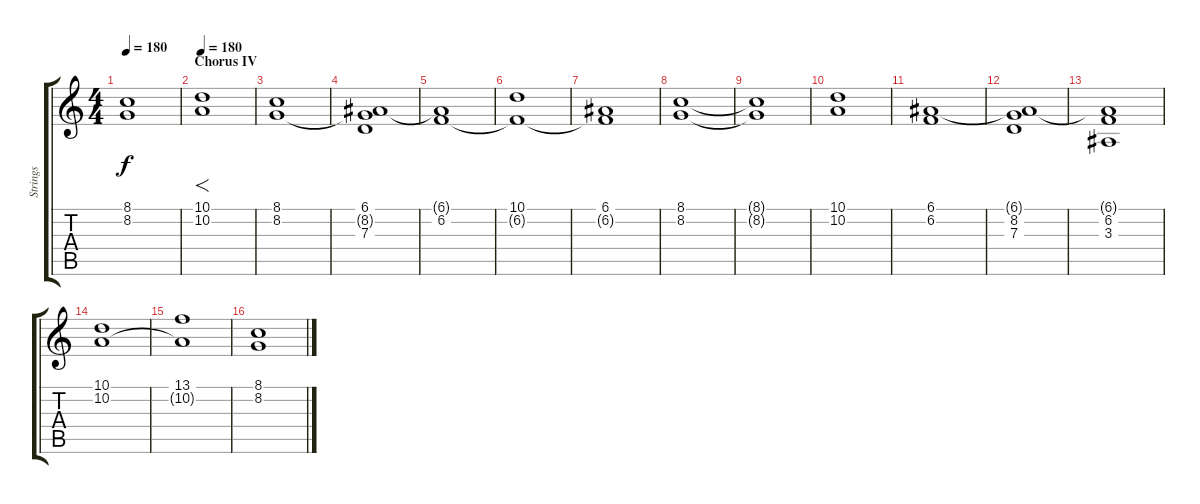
\track ("Strings" "Strings") {instrument synthstrings2}
\staff {score tabs}
\tuning (E4 B3 G3 D3 A2 E2) {hide}
\ts (4 4)
\tempo 180
\clef g2
\ks c
(8.1{t} 8.2{t}).1{dy f} |
\section ("" "Chorus IV")
\tempo 180
(10.1 10.2).1{f} |
(8.1 8.2).1 |
(6.1 8.2{t} 7.3).1 |
(6.1{t} 6.2).1 |
(10.1 6.2{t}).1 |
(6.1 6.2{t}).1 |
(8.1 8.2).1 |
(8.1{t} 8.2{t}).1 |
(10.1 10.2).1 |
(6.1 6.2).1 |
(6.1{t} 8.2 7.3).1 |
(6.1{t} 6.2 3.3).1 |
(10.1 10.2).1 |
(13.1 10.2{t}).1 |
(8.1 8.2).1
